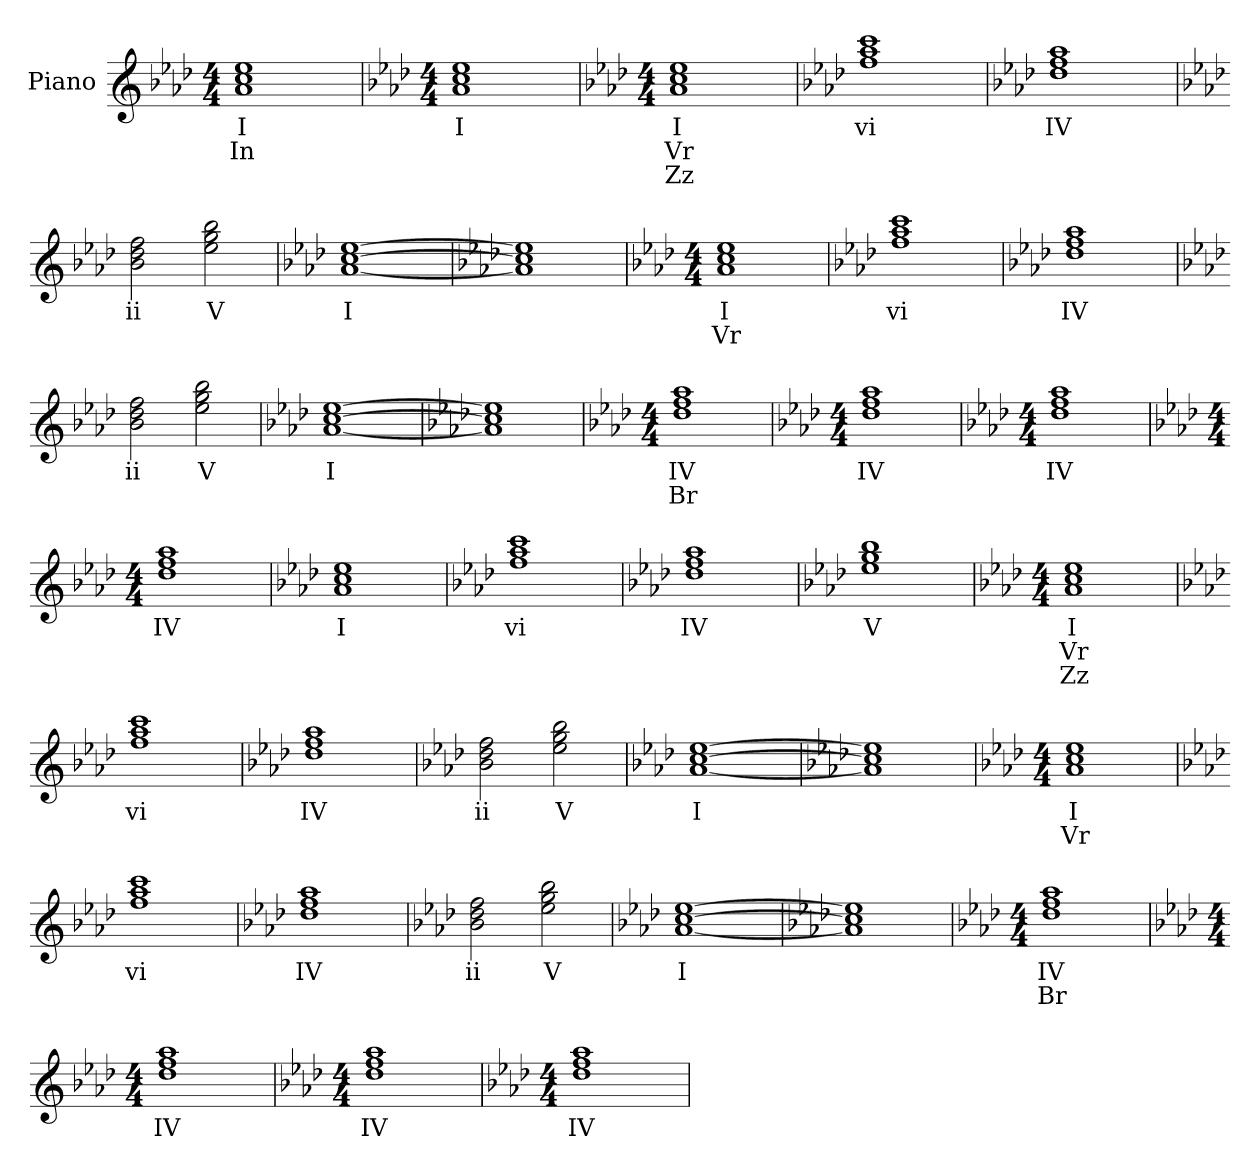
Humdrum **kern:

**kern	**text	**text	**text
*part1	*part1	*part1	*part1
*staff1	*staff1	*staff1	*staff1
*I"Piano	*	*	*
*I'Pno	*	*	*
*k[b-e-a-d-]	*	*	*
*A-:	*	*	*
*M4/4	*	*	*
=	=	=	=
1a- 1cc 1ee-	I	In	.
=	=	=	=
*k[b-e-a-d-]	*	*	*
*A-:	*	*	*
*M4/4	*	*	*
1a- 1cc 1ee-	I	.	.
=	=	=	=
*k[b-e-a-d-]	*	*	*
*A-:	*	*	*
*M4/4	*	*	*
1a- 1cc 1ee-	I	Vr	Zz
=	=	=	=
*k[b-e-a-d-]	*	*	*
*A-:	*	*	*
1ff 1aa- 1ccc	vi	.	.
=	=	=	=
*k[b-e-a-d-]	*	*	*
*A-:	*	*	*
1dd- 1ff 1aa-	IV	.	.
=	=	=	=
*k[b-e-a-d-]	*	*	*
*A-:	*	*	*
2b- 2dd- 2ff	ii	.	.
2ee- 2gg 2bb-	V	.	.
=	=	=	=
*k[b-e-a-d-]	*	*	*
*A-:	*	*	*
[1a- [1cc [1ee-	I	.	.
=	=	=	=
*k[b-e-a-d-]	*	*	*
*A-:	*	*	*
1a-] 1cc] 1ee-]	.	.	.
=	=	=	=
*k[b-e-a-d-]	*	*	*
*A-:	*	*	*
*M4/4	*	*	*
1a- 1cc 1ee-	I	Vr	.
=	=	=	=
*k[b-e-a-d-]	*	*	*
*A-:	*	*	*
1ff 1aa- 1ccc	vi	.	.
=	=	=	=
*k[b-e-a-d-]	*	*	*
*A-:	*	*	*
1dd- 1ff 1aa-	IV	.	.
=	=	=	=
*k[b-e-a-d-]	*	*	*
*A-:	*	*	*
2b- 2dd- 2ff	ii	.	.
2ee- 2gg 2bb-	V	.	.
=	=	=	=
*k[b-e-a-d-]	*	*	*
*A-:	*	*	*
[1a- [1cc [1ee-	I	.	.
=	=	=	=
*k[b-e-a-d-]	*	*	*
*A-:	*	*	*
1a-] 1cc] 1ee-]	.	.	.
=	=	=	=
*k[b-e-a-d-]	*	*	*
*A-:	*	*	*
*M4/4	*	*	*
1dd- 1ff 1aa-	IV	Br	.
=	=	=	=
*k[b-e-a-d-]	*	*	*
*A-:	*	*	*
*M4/4	*	*	*
1dd- 1ff 1aa-	IV	.	.
=	=	=	=
*k[b-e-a-d-]	*	*	*
*A-:	*	*	*
*M4/4	*	*	*
1dd- 1ff 1aa-	IV	.	.
=	=	=	=
*k[b-e-a-d-]	*	*	*
*A-:	*	*	*
*M4/4	*	*	*
1dd- 1ff 1aa-	IV	.	.
=	=	=	=
*k[b-e-a-d-]	*	*	*
*A-:	*	*	*
1a- 1cc 1ee-	I	.	.
=	=	=	=
*k[b-e-a-d-]	*	*	*
*A-:	*	*	*
1ff 1aa- 1ccc	vi	.	.
=	=	=	=
*k[b-e-a-d-]	*	*	*
*A-:	*	*	*
1dd- 1ff 1aa-	IV	.	.
=	=	=	=
*k[b-e-a-d-]	*	*	*
*A-:	*	*	*
1ee- 1gg 1bb-	V	.	.
=	=	=	=
*k[b-e-a-d-]	*	*	*
*A-:	*	*	*
*M4/4	*	*	*
1a- 1cc 1ee-	I	Vr	Zz
=	=	=	=
*k[b-e-a-d-]	*	*	*
*A-:	*	*	*
1ff 1aa- 1ccc	vi	.	.
=	=	=	=
*k[b-e-a-d-]	*	*	*
*A-:	*	*	*
1dd- 1ff 1aa-	IV	.	.
=	=	=	=
*k[b-e-a-d-]	*	*	*
*A-:	*	*	*
2b- 2dd- 2ff	ii	.	.
2ee- 2gg 2bb-	V	.	.
=	=	=	=
*k[b-e-a-d-]	*	*	*
*A-:	*	*	*
[1a- [1cc [1ee-	I	.	.
=	=	=	=
*k[b-e-a-d-]	*	*	*
*A-:	*	*	*
1a-] 1cc] 1ee-]	.	.	.
=	=	=	=
*k[b-e-a-d-]	*	*	*
*A-:	*	*	*
*M4/4	*	*	*
1a- 1cc 1ee-	I	Vr	.
=	=	=	=
*k[b-e-a-d-]	*	*	*
*A-:	*	*	*
1ff 1aa- 1ccc	vi	.	.
=	=	=	=
*k[b-e-a-d-]	*	*	*
*A-:	*	*	*
1dd- 1ff 1aa-	IV	.	.
=	=	=	=
*k[b-e-a-d-]	*	*	*
*A-:	*	*	*
2b- 2dd- 2ff	ii	.	.
2ee- 2gg 2bb-	V	.	.
=	=	=	=
*k[b-e-a-d-]	*	*	*
*A-:	*	*	*
[1a- [1cc [1ee-	I	.	.
=	=	=	=
*k[b-e-a-d-]	*	*	*
*A-:	*	*	*
1a-] 1cc] 1ee-]	.	.	.
=	=	=	=
*k[b-e-a-d-]	*	*	*
*A-:	*	*	*
*M4/4	*	*	*
1dd- 1ff 1aa-	IV	Br	.
=	=	=	=
*k[b-e-a-d-]	*	*	*
*A-:	*	*	*
*M4/4	*	*	*
1dd- 1ff 1aa-	IV	.	.
=	=	=	=
*k[b-e-a-d-]	*	*	*
*A-:	*	*	*
*M4/4	*	*	*
1dd- 1ff 1aa-	IV	.	.
=	=	=	=
*k[b-e-a-d-]	*	*	*
*A-:	*	*	*
*M4/4	*	*	*
1dd- 1ff 1aa-	IV	.	.
=	=	=	=
*-	*-	*-	*-
